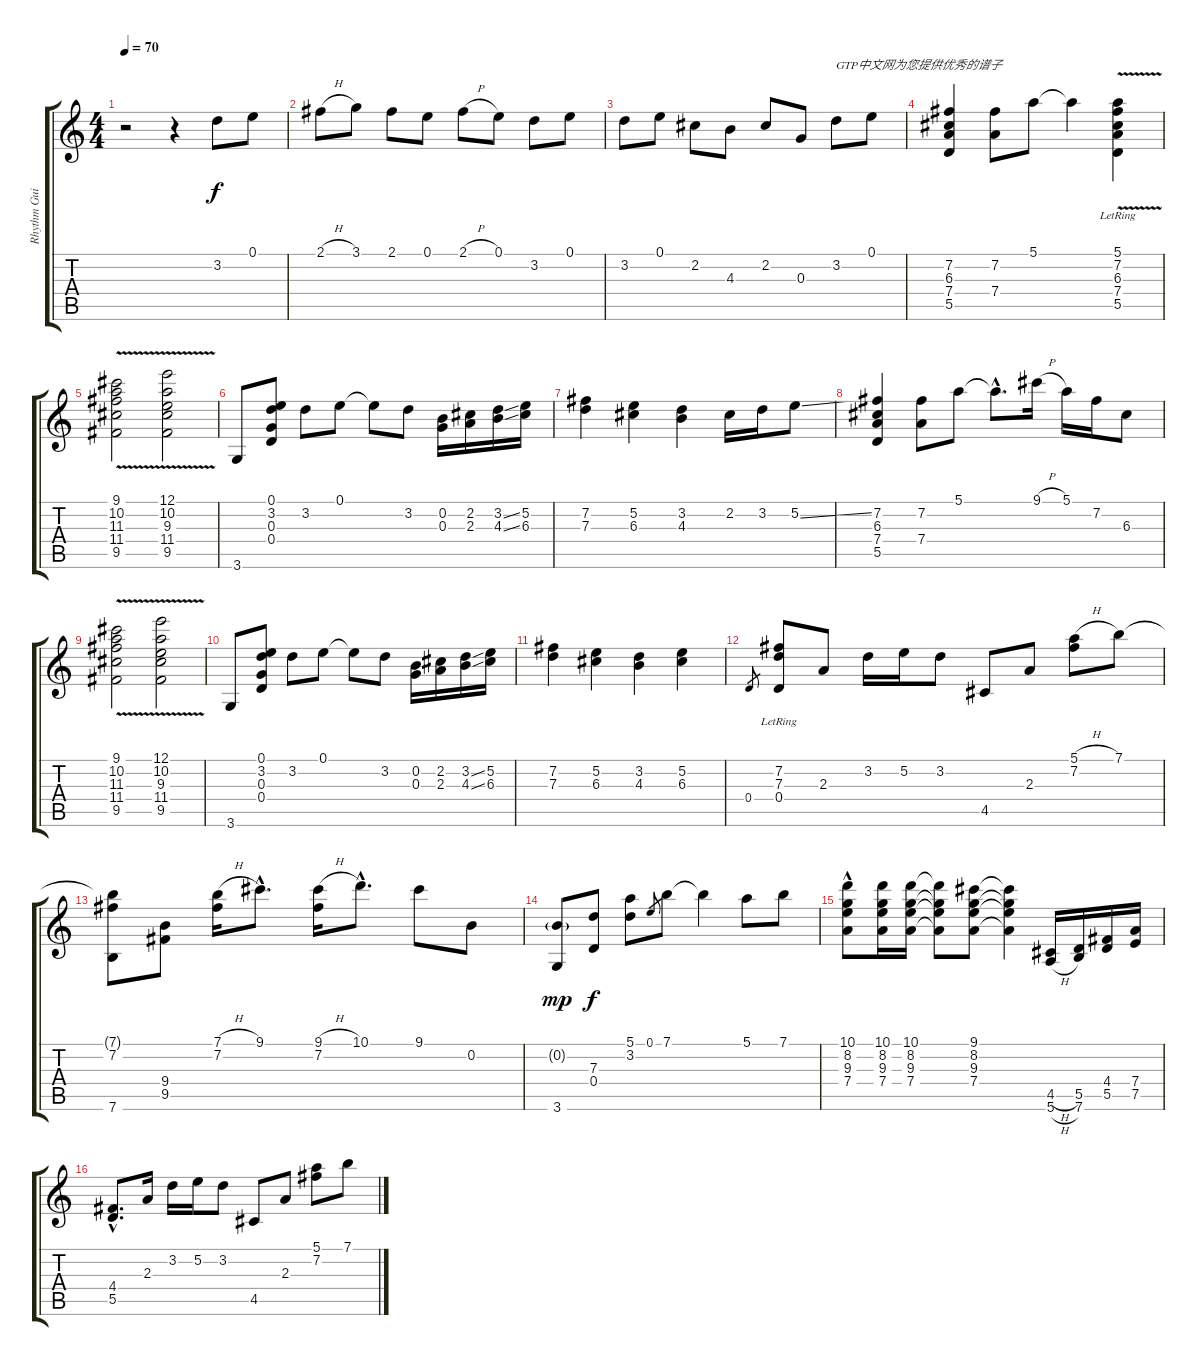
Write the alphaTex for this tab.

\track ("Rhythm Guitar1" "Rhythm Gui") {instrument acousticguitarnylon}
\staff {score tabs}
\tuning (E4 B3 G3 D3 A2 E2) {hide}
\ts (4 4)
\tempo 70
\clef g2
\ks c
r.2{dy f instrument acousticguitarnylon} r.4 3.2.8 0.1.8 |
2.1{h}.8 3.1.8 2.1.8 0.1.8 2.1{h}.8 0.1.8 3.2.8 0.1.8 |
3.2.8 0.1.8 2.2.8 4.3.8 2.2.8 0.3.8 3.2.8{txt "GTP中文网为您提供优秀的谱子"} 0.1.8 |
(7.2 6.3 7.4 5.5).4 (7.2 7.4).8 5.1.8 5.1{t}.4 (5.1{v lr} 7.2{v} 6.3{v} 7.4{v} 5.5{v}).4 |
(9.1{v} 10.2{v} 11.3{v} 11.4{v} 9.5{v}).2 (12.1{v} 10.2{v} 9.3{v} 11.4{v} 9.5{v}).2 |
3.6.8 (0.1 3.2 0.3 0.4).8 3.2.8 0.1.8 0.1{t}.8 3.2.8 (0.2 0.3).16 (2.2 2.3).16 (3.2{ss} 4.3{ss}).16 (5.2 6.3).16 |
(7.2 7.3).4 (5.2 6.3).4 (3.2 4.3).4 2.2.16 3.2.16 5.2{ss}.8 |
(7.2 6.3 7.4 5.5).4 (7.2 7.4).8 5.1.8 5.1{hac t}.8{d} 9.1{h}.16 5.1.16 7.2.16 6.3.8 |
(9.1{v} 10.2{v} 11.3{v} 11.4{v} 9.5{v}).2 (12.1{v} 10.2{v} 9.3{v} 11.4{v} 9.5{v}).2 |
3.6.8 (0.1 3.2 0.3 0.4).8 3.2.8 0.1.8 0.1{t}.8 3.2.8 (0.2 0.3).16 (2.2 2.3).16 (3.2{ss} 4.3{ss}).16 (5.2 6.3).16 |
(7.2 7.3).4 (5.2 6.3).4 (3.2 4.3).4 (5.2 6.3).4 |
0.4.8{gr} (7.2{lr} 7.3{lr} 0.4{lr}).8 2.3.8 3.2.16 5.2.16 3.2.8 4.5.8 2.3.8 (5.1{h} 7.2).8 7.1.8 |
(7.1{t} 7.2 7.6).8 (9.4 9.5).8 (7.1{h} 7.2).16 9.1{hac}.8{d} (9.1{h} 7.2).16 10.1{hac}.8{d} 9.1.8 0.2.8 |
(0.2{g} 3.6).8{dy mp} (7.3 0.4).8{dy f} (5.1 3.2).8 0.1.8{gr} 7.1.8 7.1{t}.4 5.1.8 7.1.8 |
(10.1{hac} 8.2 9.3 7.4).8 (10.1 8.2 9.3 7.4).16 (10.1 8.2 9.3 7.4).16 (10.1{t} 8.2{t} 9.3{t} 7.4{t}).8 (9.1 8.2 9.3 7.4).8 (9.1{t} 8.2{t} 9.3{t} 7.4{t}).4 (4.5{h} 5.6{h}).16 (5.5 7.6).16 (4.4 5.5).16 (7.4 7.5).16 |
(4.4{hac} 5.5{hac}).8{d} 2.3.16 3.2.16 5.2.16 3.2.8 4.5.8 2.3.8 (5.1 7.2).8 7.1.8
